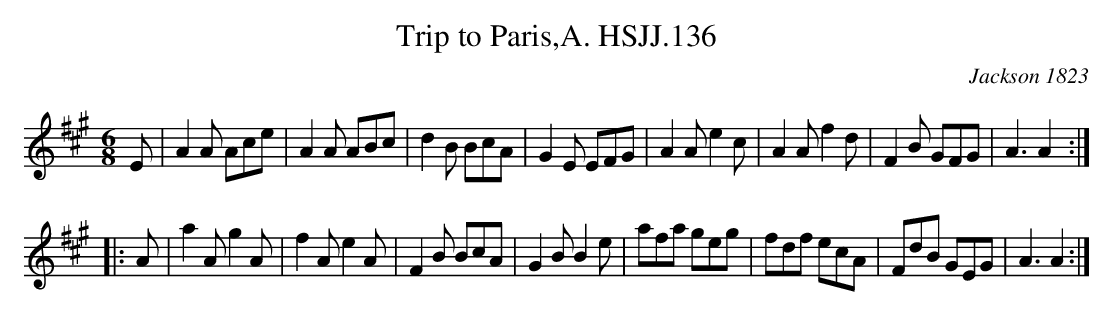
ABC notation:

X:1
T:Trip to Paris,A. HSJJ.136
O:Jackson 1823
M:6/8
L:1/8
K:A
E |\
A2A Ace | A2A ABc |\
d2B BcA | G2E EFG |\
A2A e2c | A2A f2d |\
F2B GFG | A3  A2 :|
|: A |\
a2A g2A | f2A e2A |\
F2B BcA | G2B B2e |\
afa geg | fdf ecA |\
FdB GEG | A3  A2 :|]
